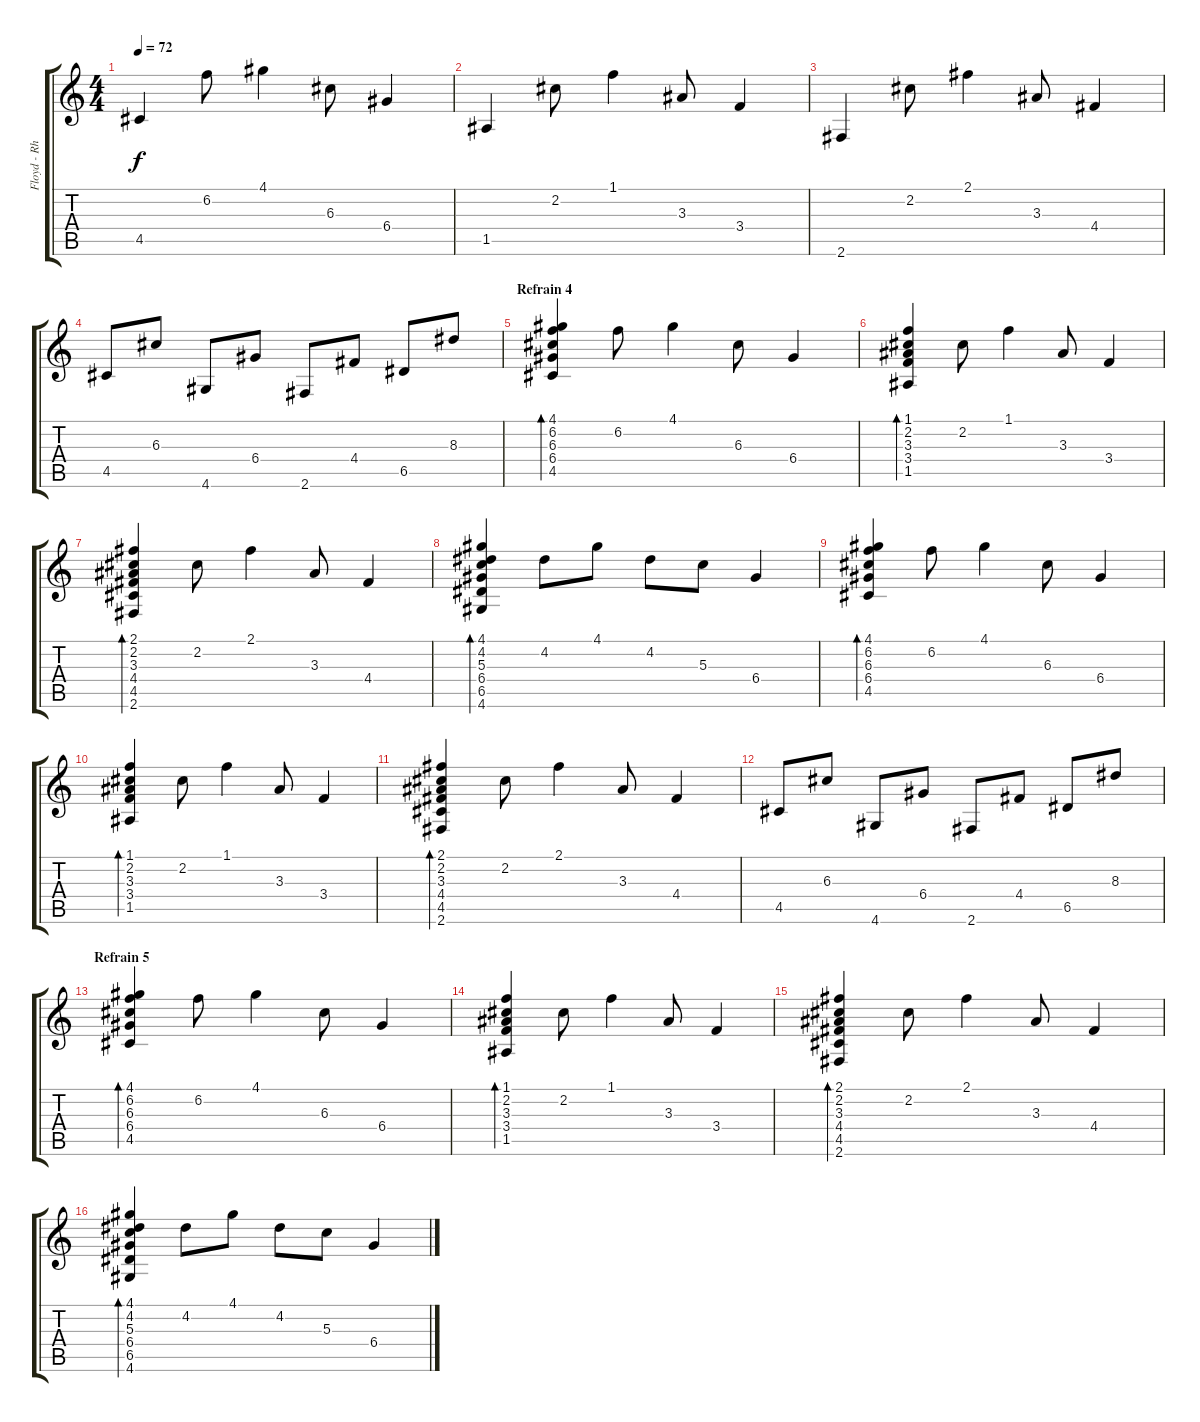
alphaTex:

\track ("Floyd - Rhythm Guitar 2" "Floyd - Rh") {instrument distortionguitar}
\staff {score tabs}
\tuning (E4 B3 G3 D3 A2 E2) {hide}
\ts (4 4)
\tempo 72
\clef g2
\ks c
4.5.4{dy f} 6.2.8 4.1.4 6.3.8 6.4.4 |
1.5.4 2.2.8 1.1.4 3.3.8 3.4.4 |
2.6.4 2.2.8 2.1.4 3.3.8 4.4.4 |
4.5.8 6.3.8 4.6.8 6.4.8 2.6.8 4.4.8 6.5.8 8.3.8 |
\section ("" "Refrain 4")
(4.1 6.2 6.3 6.4 4.5).4{bd 240} 6.2.8 4.1.4 6.3.8 6.4.4 |
(1.1 2.2 3.3 3.4 1.5).4{bd 240} 2.2.8 1.1.4 3.3.8 3.4.4 |
(2.1 2.2 3.3 4.4 4.5 2.6).4{bd 240} 2.2.8 2.1.4 3.3.8 4.4.4 |
(4.1 4.2 5.3 6.4 6.5 4.6).4{bd 240} 4.2.8 4.1.8 4.2.8 5.3.8 6.4.4 |
(4.1 6.2 6.3 6.4 4.5).4{bd 240} 6.2.8 4.1.4 6.3.8 6.4.4 |
(1.1 2.2 3.3 3.4 1.5).4{bd 240} 2.2.8 1.1.4 3.3.8 3.4.4 |
(2.1 2.2 3.3 4.4 4.5 2.6).4{bd 240} 2.2.8 2.1.4 3.3.8 4.4.4 |
4.5.8 6.3.8 4.6.8 6.4.8 2.6.8 4.4.8 6.5.8 8.3.8 |
\section ("" "Refrain 5")
(4.1 6.2 6.3 6.4 4.5).4{bd 240} 6.2.8 4.1.4 6.3.8 6.4.4 |
(1.1 2.2 3.3 3.4 1.5).4{bd 240} 2.2.8 1.1.4 3.3.8 3.4.4 |
(2.1 2.2 3.3 4.4 4.5 2.6).4{bd 240} 2.2.8 2.1.4 3.3.8 4.4.4 |
(4.1 4.2 5.3 6.4 6.5 4.6).4{bd 240} 4.2.8 4.1.8 4.2.8 5.3.8 6.4.4
